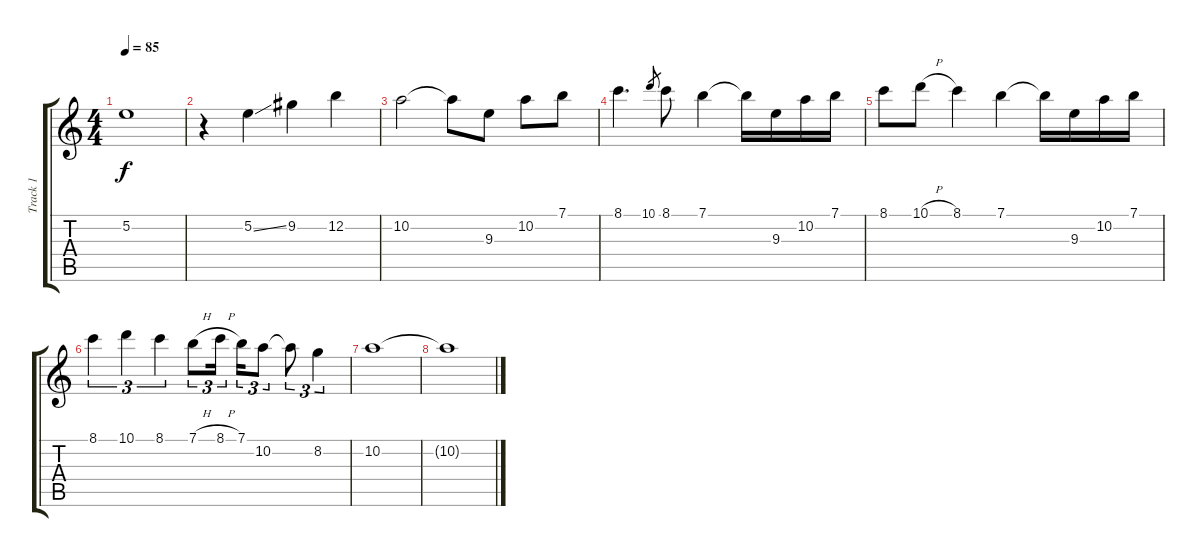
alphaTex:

\track ("Track 1" "Track 1") {instrument acousticguitarsteel}
\staff {score tabs}
\tuning (E4 B3 G3 D3 A2 E2) {hide}
\ts (4 4)
\tempo 85
\clef g2
\ks c
5.2.1{dy f} |
r.4 5.2{ss}.4 9.2.4 12.2.4 |
10.2.2 10.2{t}.8 9.3.8 10.2.8 7.1.8 |
8.1.4{d} 10.1.8{gr} 8.1.8 7.1.4 7.1{t}.16 9.3.16 10.2.16 7.1.16 |
8.1.8 10.1{h}.8 8.1.4 7.1.4 7.1{t}.16 9.3.16 10.2.16 7.1.16 |
8.1.4{tu (3 2)} 10.1.4{tu (3 2)} 8.1.4{tu (3 2)} 7.1{h}.8{tu (3 2)} 8.1{h}.16{tu (3 2) beam splitsecondary} 7.1.16{tu (3 2)} 10.2.8{tu (3 2)} 10.2{t}.8{tu (3 2)} 8.2.4{tu (3 2)} |
10.2.1 |
10.2{t}.1
